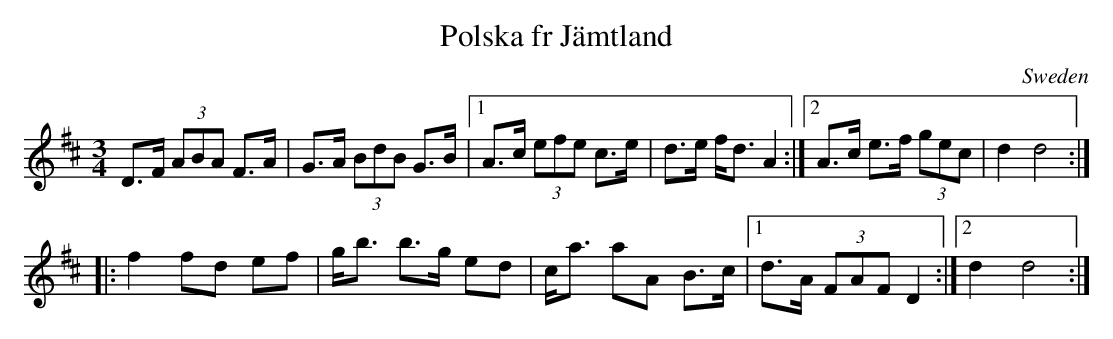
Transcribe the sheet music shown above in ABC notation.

X:1
T:Polska fr J\"amtland
O:Sweden
M:3/4
K:D
D>F (3ABA F>A|G>A (3BdB G>B\
|1 A>c (3efe c>e|d>e f<d A2 :|2\
A>c e>f (3gec|d2 d4 ::
f2fd ef|g<b b>g ed|c<a aA B>c\
|1 d>A (3FAF D2 :|2 d2 d4 :|
